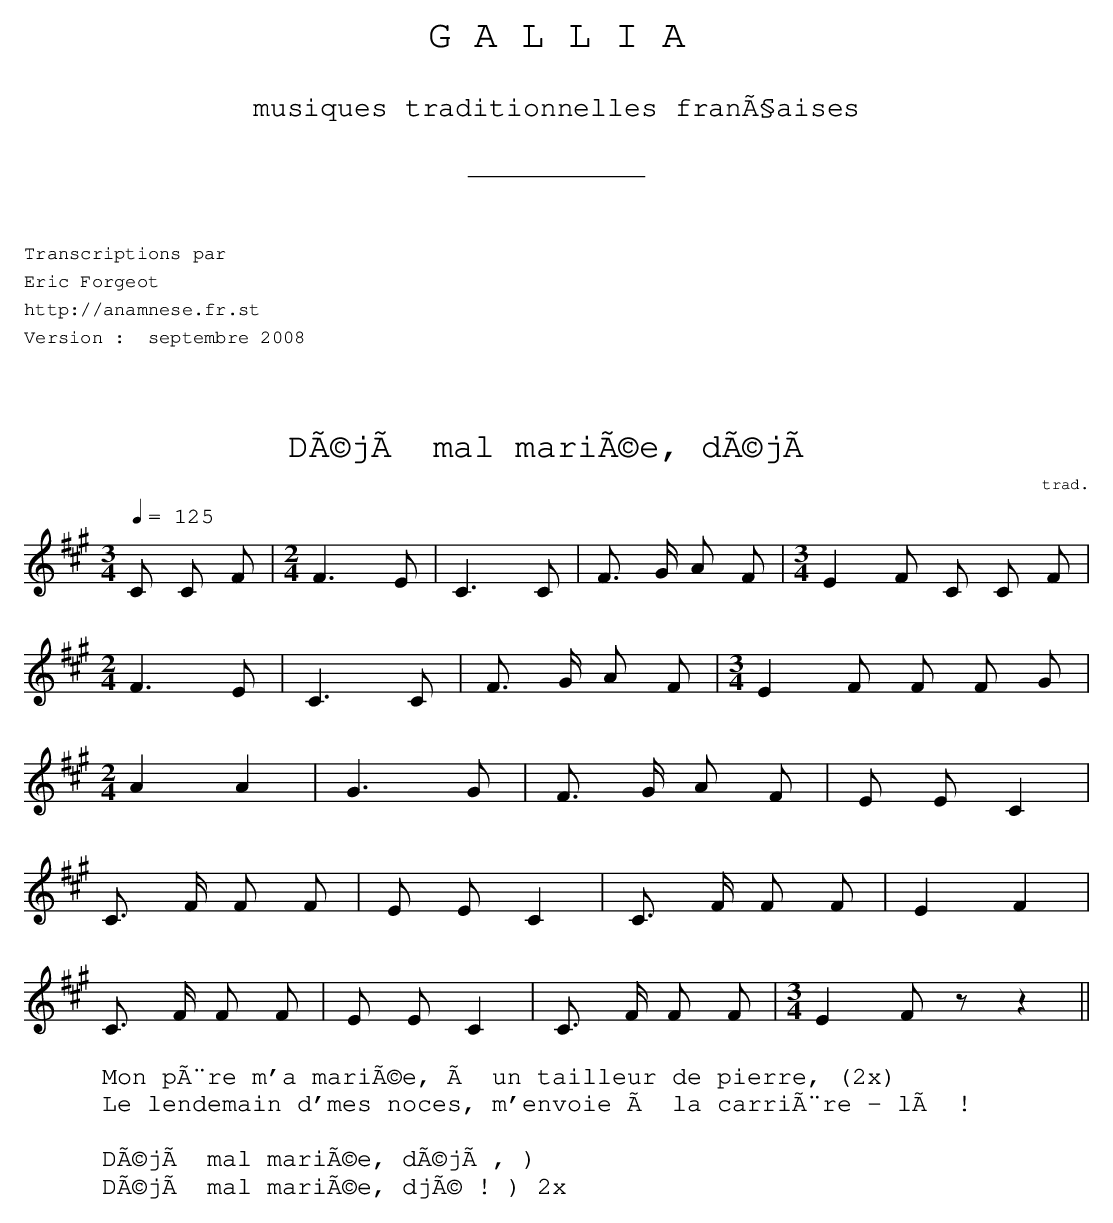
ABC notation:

X:1
T:Déjà mal mariée, déjà
C:trad.
M:3/4
L:1/8
Q:1/4=125
K:A
C C F | [M:2/4] F3 E | C3 C | F> G A F | [M:3/4] E2 F C C F |
        [M:2/4] F3 E | C3 C | F> G A F | [M:3/4] E2 F F F G |
	[M:2/4] A2 A2 | G3 G | F> G A F | E E C2 |
	C> F F F | E E C2 | C> F F F | E2 F2 |
	C> F F F | E E C2 | C> F F F |[M:3/4] E2 F z z2 ||
W:Mon père m'a mariée, à un tailleur de pierre, (2x)
W:Le lendemain d'mes noces, m'envoie à la carrière - là !
W:
W:Déjà mal mariée, déjà, )
W:Déjà mal mariée, djé ! ) 2x
W:
